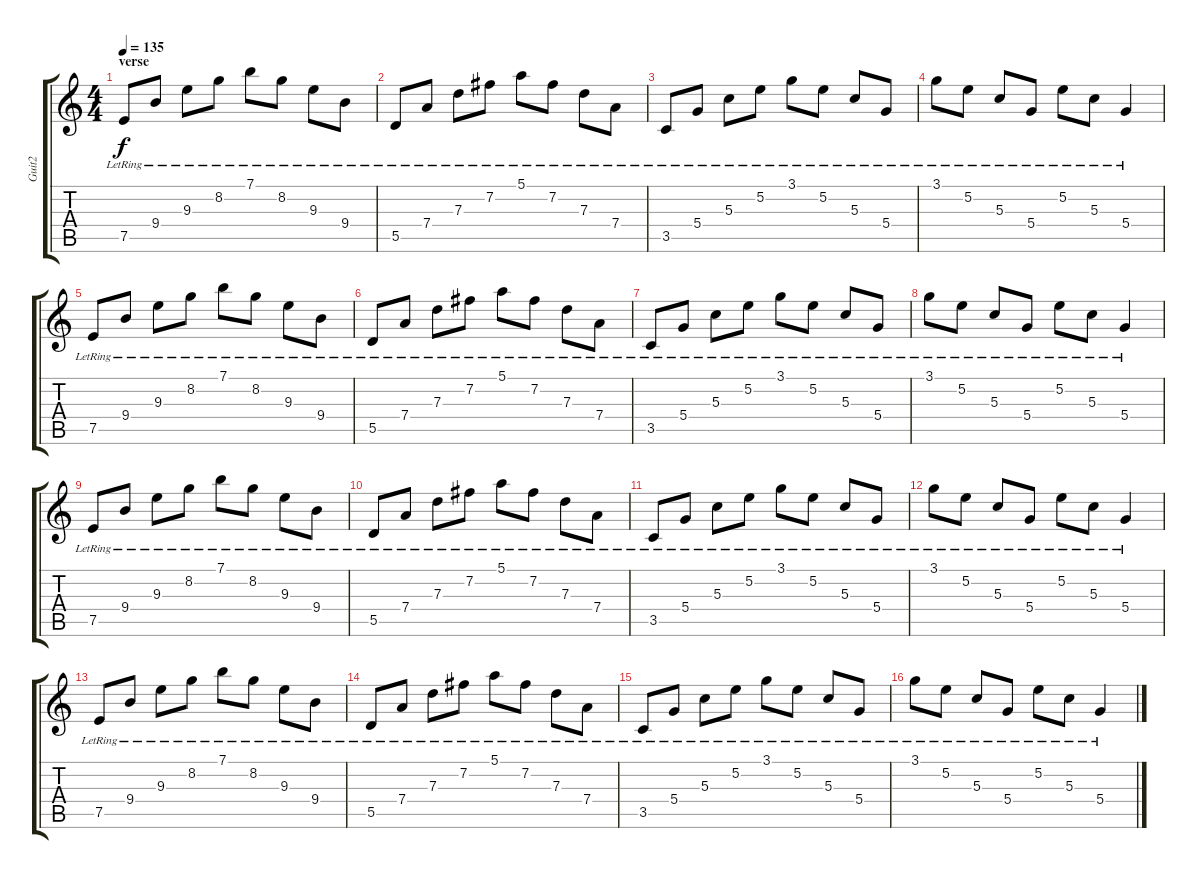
\track ("Guit2" "Guit2") {instrument electricguitarclean}
\staff {score tabs}
\tuning (E4 B3 G3 D3 A2 E2) {hide}
\ts (4 4)
\section ("" "verse")
\tempo 135
\clef g2
\ks c
7.5{lr}.8{dy f} 9.4{lr}.8 9.3{lr}.8 8.2{lr}.8 7.1{lr}.8 8.2{lr}.8 9.3{lr}.8 9.4{lr}.8 |
5.5{lr}.8 7.4{lr}.8 7.3{lr}.8 7.2{lr}.8 5.1{lr}.8 7.2{lr}.8 7.3{lr}.8 7.4{lr}.8 |
3.5{lr}.8 5.4{lr}.8 5.3{lr}.8 5.2{lr}.8 3.1{lr}.8 5.2{lr}.8 5.3{lr}.8 5.4{lr}.8 |
3.1{lr}.8 5.2{lr}.8 5.3{lr}.8 5.4{lr}.8 5.2{lr}.8 5.3{lr}.8 5.4{lr}.4 |
7.5{lr}.8 9.4{lr}.8 9.3{lr}.8 8.2{lr}.8 7.1{lr}.8 8.2{lr}.8 9.3{lr}.8 9.4{lr}.8 |
5.5{lr}.8 7.4{lr}.8 7.3{lr}.8 7.2{lr}.8 5.1{lr}.8 7.2{lr}.8 7.3{lr}.8 7.4{lr}.8 |
3.5{lr}.8 5.4{lr}.8 5.3{lr}.8 5.2{lr}.8 3.1{lr}.8 5.2{lr}.8 5.3{lr}.8 5.4{lr}.8 |
3.1{lr}.8 5.2{lr}.8 5.3{lr}.8 5.4{lr}.8 5.2{lr}.8 5.3{lr}.8 5.4{lr}.4 |
7.5{lr}.8 9.4{lr}.8 9.3{lr}.8 8.2{lr}.8 7.1{lr}.8 8.2{lr}.8 9.3{lr}.8 9.4{lr}.8 |
5.5{lr}.8 7.4{lr}.8 7.3{lr}.8 7.2{lr}.8 5.1{lr}.8 7.2{lr}.8 7.3{lr}.8 7.4{lr}.8 |
3.5{lr}.8 5.4{lr}.8 5.3{lr}.8 5.2{lr}.8 3.1{lr}.8 5.2{lr}.8 5.3{lr}.8 5.4{lr}.8 |
3.1{lr}.8 5.2{lr}.8 5.3{lr}.8 5.4{lr}.8 5.2{lr}.8 5.3{lr}.8 5.4{lr}.4 |
7.5{lr}.8 9.4{lr}.8 9.3{lr}.8 8.2{lr}.8 7.1{lr}.8 8.2{lr}.8 9.3{lr}.8 9.4{lr}.8 |
5.5{lr}.8 7.4{lr}.8 7.3{lr}.8 7.2{lr}.8 5.1{lr}.8 7.2{lr}.8 7.3{lr}.8 7.4{lr}.8 |
3.5{lr}.8 5.4{lr}.8 5.3{lr}.8 5.2{lr}.8 3.1{lr}.8 5.2{lr}.8 5.3{lr}.8 5.4{lr}.8 |
3.1{lr}.8 5.2{lr}.8 5.3{lr}.8 5.4{lr}.8 5.2{lr}.8 5.3{lr}.8 5.4{lr}.4
